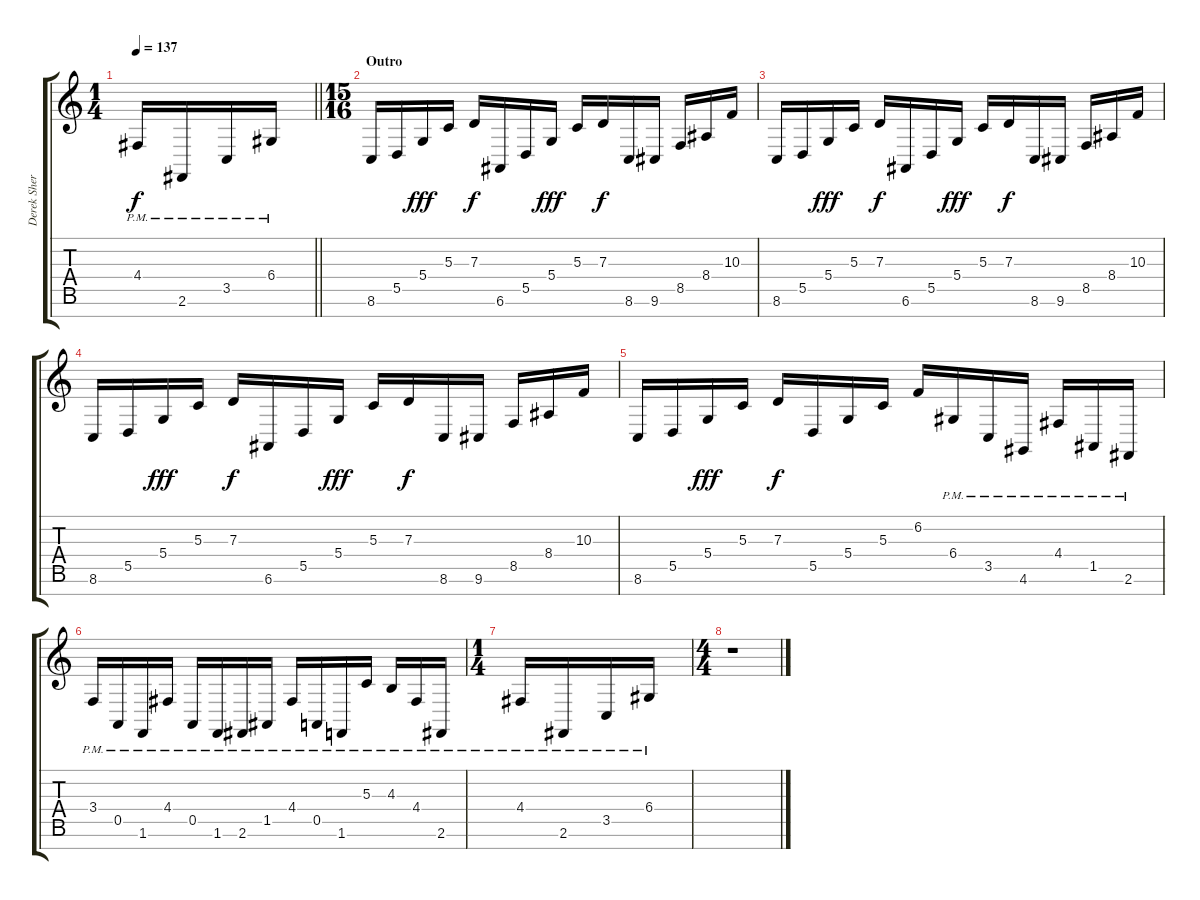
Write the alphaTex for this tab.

\track ("Derek Sherinian" "Derek Sher") {instrument pad1newage}
\staff {score tabs}
\tuning (E4 B3 G3 D3 A2 E2 B1) {hide}
\ts (1 4)
\tempo 137
\clef g2
\barLineRight lightlight
\ks c
4.4{pm}.16{dy f} 2.6{pm}.16 3.5{pm}.16 6.4{pm}.16 |
\ts (15 16)
\section ("" "Outro")
8.6.16 5.5.16 5.4.16{dy fff} 5.3.16 7.3.16{dy f} 6.6.16 5.5.16 5.4.16{dy fff} 5.3.16 7.3.16{dy f} 8.6.16 9.6.16 8.5.16 8.4.16 10.3.16 |
8.6.16 5.5.16 5.4.16{dy fff} 5.3.16 7.3.16{dy f} 6.6.16 5.5.16 5.4.16{dy fff} 5.3.16 7.3.16{dy f} 8.6.16 9.6.16 8.5.16 8.4.16 10.3.16 |
8.6.16 5.5.16 5.4.16{dy fff} 5.3.16 7.3.16{dy f} 6.6.16 5.5.16 5.4.16{dy fff} 5.3.16 7.3.16{dy f} 8.6.16 9.6.16 8.5.16 8.4.16 10.3.16 |
8.6.16 5.5.16 5.4.16{dy fff} 5.3.16 7.3.16{dy f} 5.5.16 5.4.16 5.3.16 6.2.16 6.4{pm}.16 3.5{pm}.16 4.6{pm}.16 4.4{pm}.16 1.5{pm}.16 2.6{pm}.16 |
3.4{pm}.16 0.5{pm}.16 1.6{pm}.16 4.4{pm}.16 0.5{pm}.16 1.6{pm}.16 2.6{pm}.16 1.5{pm}.16 4.4{pm}.16 0.5{pm}.16 1.6{pm}.16 5.3{pm}.16 4.3{pm}.16 4.4{pm}.16 2.6{pm}.16 |
\ts (1 4)
4.4{pm}.16 2.6{pm}.16 3.5{pm}.16 6.4{pm}.16 |
\ts (4 4)
r.1
